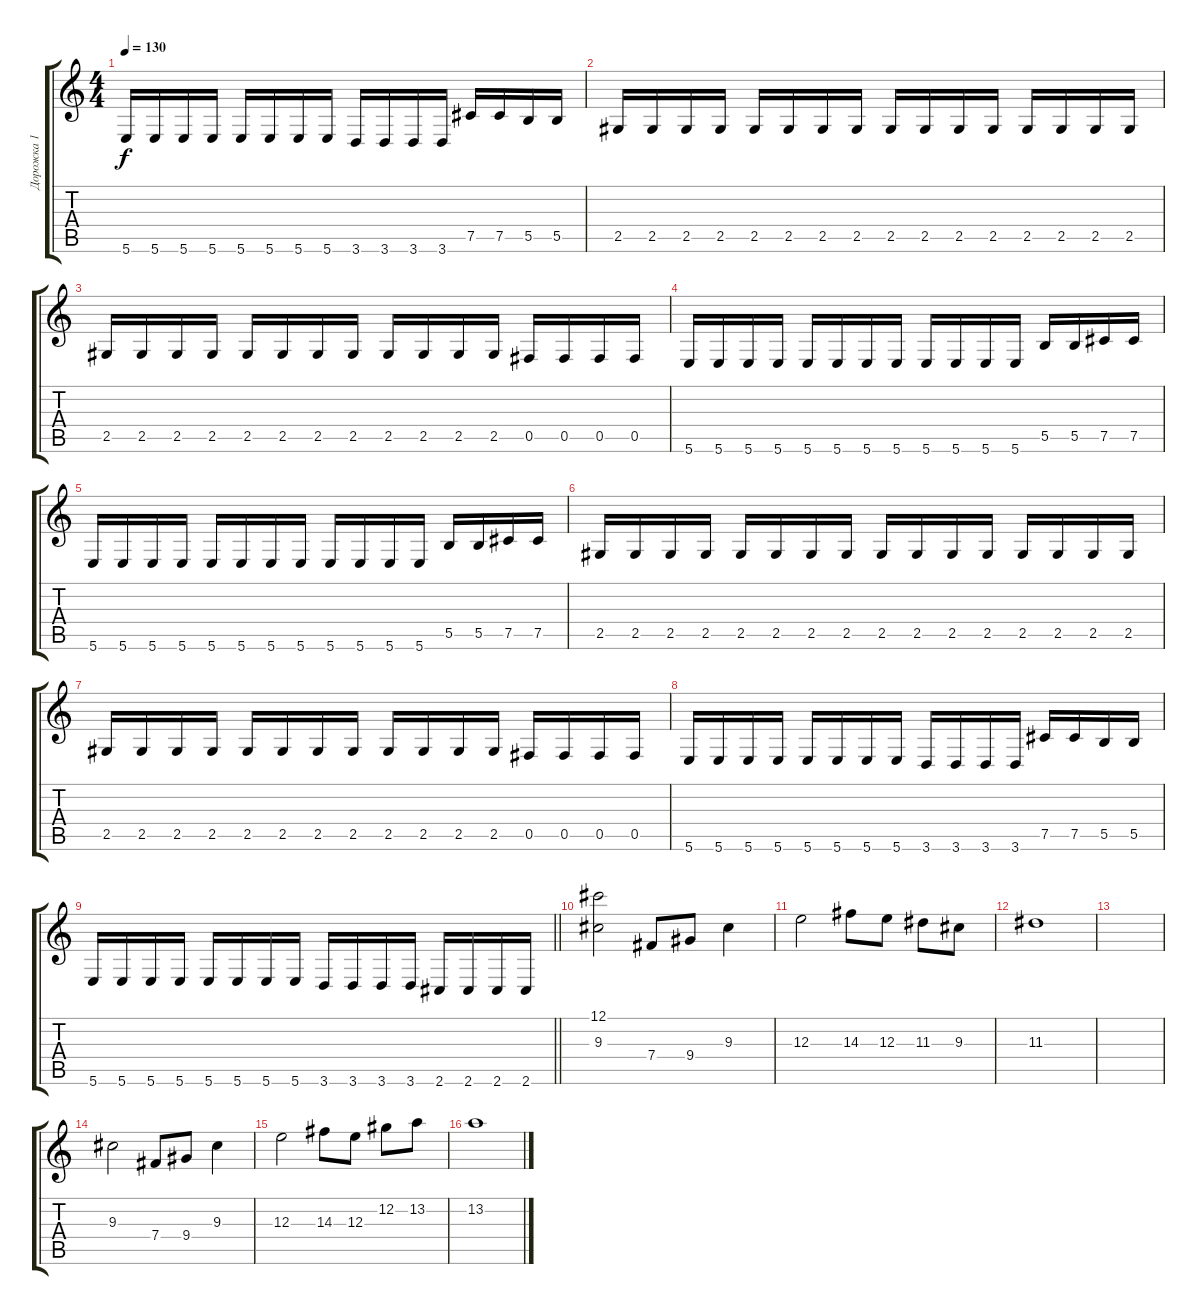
\track ("Дорожка 1" "Дорожка 1") {instrument distortionguitar}
\staff {score tabs}
\tuning (Db4 Ab3 E3 B2 Gb2 B1) {hide}
\ts (4 4)
\tempo 130
\clef g2
\ks c
5.6.16{dy f} 5.6.16 5.6.16 5.6.16 5.6.16 5.6.16 5.6.16 5.6.16 3.6.16 3.6.16 3.6.16 3.6.16 7.5.16 7.5.16 5.5.16 5.5.16 |
2.5.16 2.5.16 2.5.16 2.5.16 2.5.16 2.5.16 2.5.16 2.5.16 2.5.16 2.5.16 2.5.16 2.5.16 2.5.16 2.5.16 2.5.16 2.5.16 |
2.5.16 2.5.16 2.5.16 2.5.16 2.5.16 2.5.16 2.5.16 2.5.16 2.5.16 2.5.16 2.5.16 2.5.16 0.5.16 0.5.16 0.5.16 0.5.16 |
5.6.16 5.6.16 5.6.16 5.6.16 5.6.16 5.6.16 5.6.16 5.6.16 5.6.16 5.6.16 5.6.16 5.6.16 5.5.16 5.5.16 7.5.16 7.5.16 |
5.6.16 5.6.16 5.6.16 5.6.16 5.6.16 5.6.16 5.6.16 5.6.16 5.6.16 5.6.16 5.6.16 5.6.16 5.5.16 5.5.16 7.5.16 7.5.16 |
2.5.16 2.5.16 2.5.16 2.5.16 2.5.16 2.5.16 2.5.16 2.5.16 2.5.16 2.5.16 2.5.16 2.5.16 2.5.16 2.5.16 2.5.16 2.5.16 |
2.5.16 2.5.16 2.5.16 2.5.16 2.5.16 2.5.16 2.5.16 2.5.16 2.5.16 2.5.16 2.5.16 2.5.16 0.5.16 0.5.16 0.5.16 0.5.16 |
5.6.16 5.6.16 5.6.16 5.6.16 5.6.16 5.6.16 5.6.16 5.6.16 3.6.16 3.6.16 3.6.16 3.6.16 7.5.16 7.5.16 5.5.16 5.5.16 |
\barLineRight lightlight
5.6.16 5.6.16 5.6.16 5.6.16 5.6.16 5.6.16 5.6.16 5.6.16 3.6.16 3.6.16 3.6.16 3.6.16 2.6.16 2.6.16 2.6.16 2.6.16 |
\section ("" " ")
(12.1 9.3).2 7.4.8 9.4.8 9.3.4 |
12.3.2 14.3.8 12.3.8 11.3.8 9.3.8 |
11.3.1 |
|
9.3.2 7.4.8 9.4.8 9.3.4 |
12.3.2 14.3.8 12.3.8 12.2.8 13.2.8 |
13.2.1
